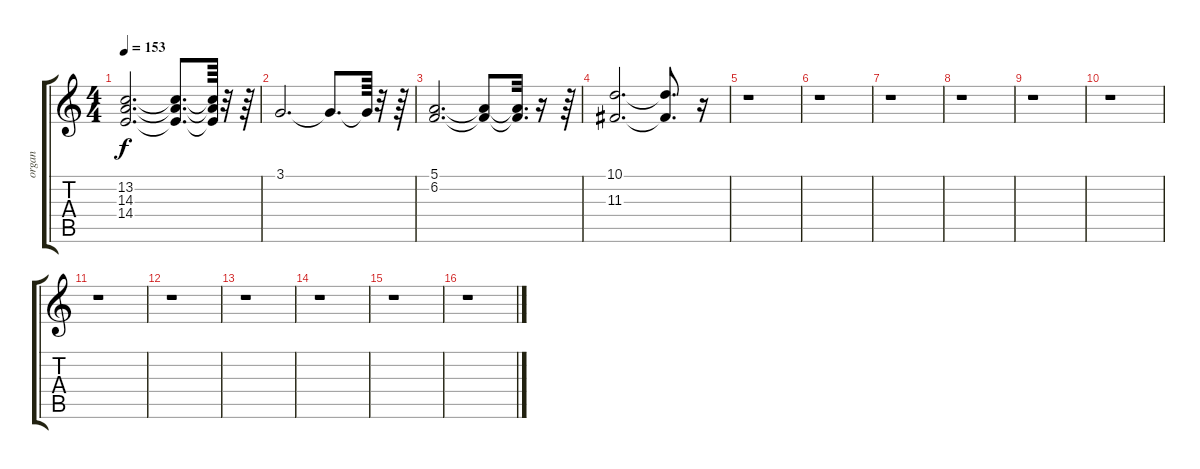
\track ("organ" "organ") {instrument drawbarorgan}
\staff {score tabs}
\tuning (E4 B3 G3 D3 A2 E2) {hide}
\ts (4 4)
\tempo 153
\clef g2
\ks c
(13.2 14.3 14.4).2{d dy f} (13.2{t} 14.3{t} 14.4{t}).8{d} (13.2{t} 14.3{t} 14.4{t}).64 r.32 r.64 |
3.1.2{d} 3.1{t}.8{d} 3.1{t}.64 r.32 r.64 |
(5.1 6.2).2{d} (5.1{t} 6.2{t}).8 (5.1{t} 6.2{t}).32{d} r.16 r.64 |
(10.1 11.3).2{d} (10.1{t} 11.3{t}).8{d} r.16 |
r.1 |
r.1 |
r.1 |
r.1 |
r.1 |
r.1 |
r.1 |
r.1 |
r.1 |
r.1 |
r.1 |
r.1
